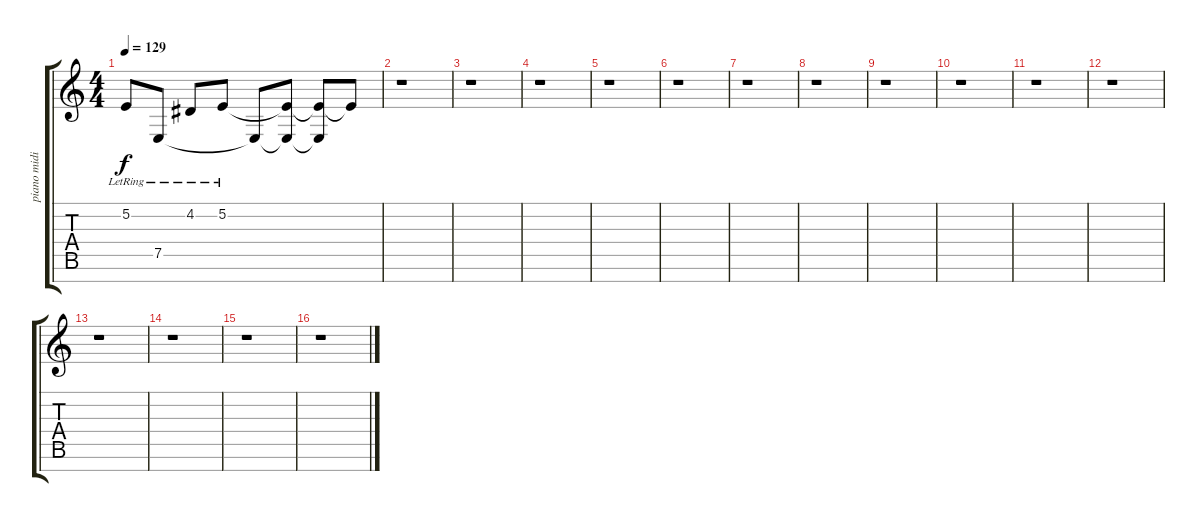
\track ("piano midi" "piano midi") {instrument acousticgrandpiano}
\staff {score tabs}
\tuning (E4 B3 G3 D3 A2 E2 B1) {hide}
\ts (4 4)
\tempo 129
\clef g2
\ks c
5.2{lr}.8{dy f} 7.5{lr}.8 4.2{lr}.8 5.2{lr}.8 7.5{t}.8 (5.2{t} 7.5{t}).8 (5.2{t} 7.5{t}).8 5.2{t}.8 |
r.1 |
r.1 |
r.1 |
r.1 |
r.1 |
r.1 |
r.1 |
r.1 |
r.1 |
r.1 |
r.1 |
r.1 |
r.1 |
r.1 |
r.1
